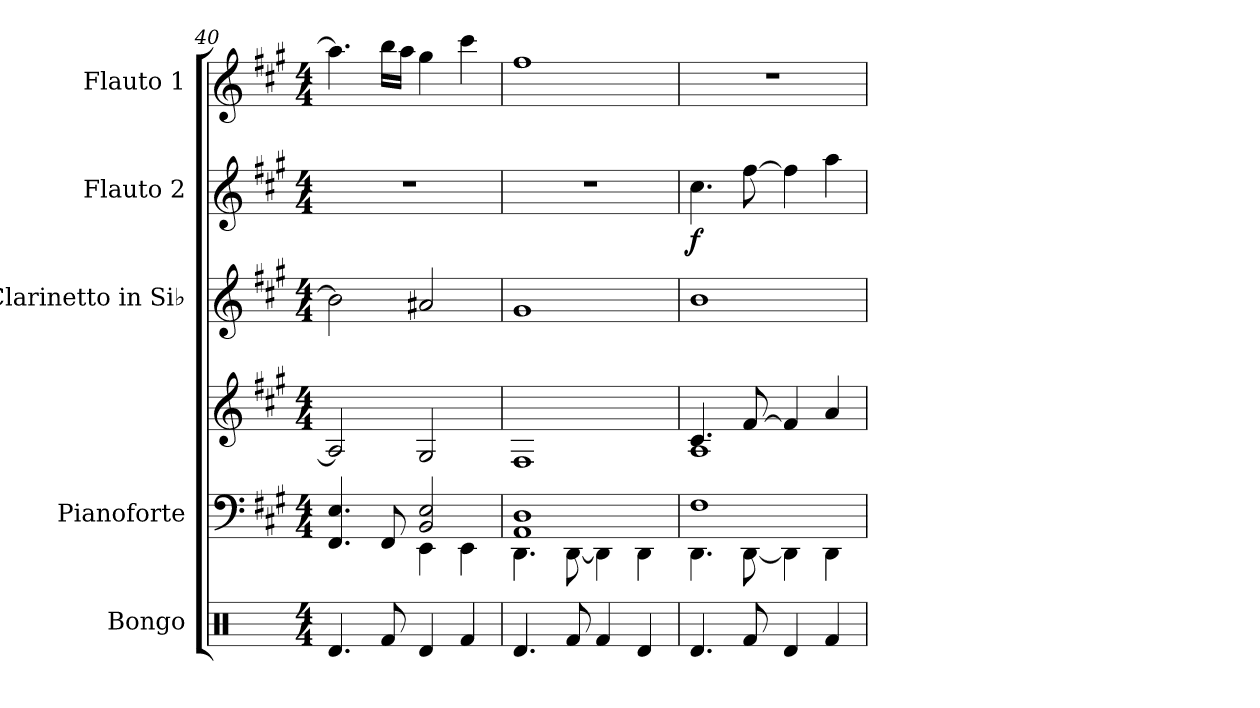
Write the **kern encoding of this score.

**kern	**kern	**kern	**kern	**kern	**dynam	**kern
*part5	*part4	*part4	*part3	*part2	*part2	*part1
*staff6	*staff5	*staff4	*staff3	*staff2	*staff2	*staff1
*I"Bongo	*I"Pianoforte	*	*I"Clarinetto in Si♭	*I"Flauto 2	*	*I"Flauto 1
*I'Bon.	*I'Pf.	*	*I'Cl. Si♭	*I'Fl.2	*	*I'Fl.1
*clefX	*clefF4	*clefG2	*clefG2	*clefG2	*	*clefG2
*	*	*	*ITrd1c2	*	*	*
*k[]	*k[f#c#g#]	*k[f#c#g#]	*k[f#]	*k[f#c#g#]	*	*k[f#c#g#]
*M4/4	*M4/4	*M4/4	*M4/4	*M4/4	*	*M4/4
=40	=40	=40	=40	=40	=40	=40
*	*^	*	*	*	*	*
4.Rd/	4.FF#/ 4.E/	2ryy	2A/]	2a\]	1r	.	4.aa\]
8Rf/	8FF#/	.	.	.	.	.	16bb\LL
.	.	.	.	.	.	.	16aa\JJ
4Rd/	2BB/ 2E/	4EE\	2G#/	2g#X/	.	.	4gg#\
4Rf/	.	4EE\	.	.	.	.	4ccc#\
=41	=41	=41	=41	=41	=41	=41	=41
4.Rd/	1AA 1D	4.DD\	1F#	1f#	1r	.	1ff#
8Rf/	.	[8DD\	.	.	.	.	.
4Rf/	.	4DD\]	.	.	.	.	.
4Rd/	.	4DD\	.	.	.	.	.
=42	=42	=42	=42	=42	=42	=42	=42
*	*	*	*^	*	*	*	*
!	!	!	!	!	!	!	!LO:DY:b	!
4.Rd/	1F#	4.DD\	4.c#/	1A	1a	4.cc#\	f	1r
8Rf/	.	[8DD\	[8f#/	.	.	[8ff#\	.	.
4Rd/	.	4DD\]	4f#/]	.	.	4ff#\]	.	.
4Rf/	.	4DD\	4a/	.	.	4aa\	.	.
*	*v	*v	*	*	*	*	*	*
*	*	*v	*v	*	*	*	*
=	=	=	=	=	=	=
*-	*-	*-	*-	*-	*-	*-
